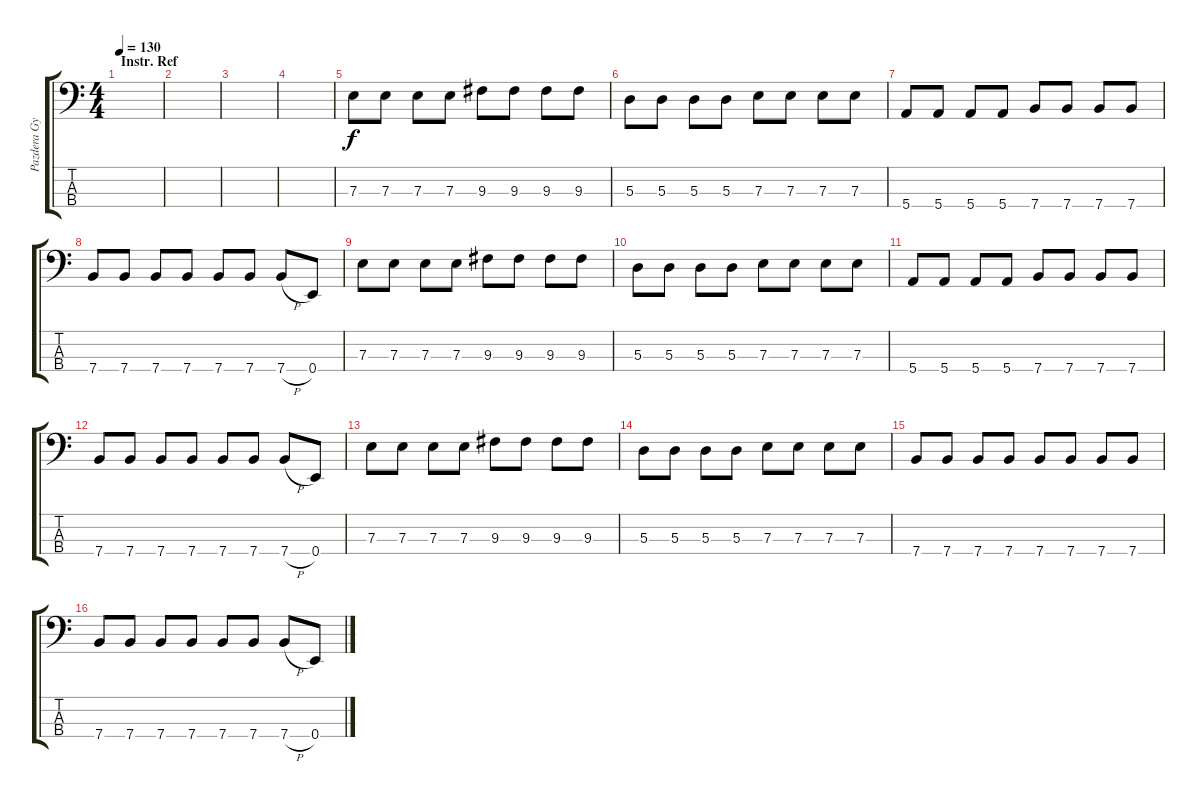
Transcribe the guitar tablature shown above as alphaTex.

\track ("Pazdera György" "Pazdera Gy") {instrument electricbasspick}
\staff {score tabs}
\tuning (G2 D2 A1 E1) {hide}
\ts (4 4)
\section ("" "Instr. Ref")
\tempo 130
\clef f4
\ks c
|
|
|
|
7.3.8 7.3.8 7.3.8 7.3.8 9.3.8 9.3.8 9.3.8 9.3.8 |
5.3.8 5.3.8 5.3.8 5.3.8 7.3.8 7.3.8 7.3.8 7.3.8 |
5.4.8 5.4.8 5.4.8 5.4.8 7.4.8 7.4.8 7.4.8 7.4.8 |
7.4.8 7.4.8 7.4.8 7.4.8 7.4.8 7.4.8 7.4{h}.8 0.4.8 |
7.3.8 7.3.8 7.3.8 7.3.8 9.3.8 9.3.8 9.3.8 9.3.8 |
5.3.8 5.3.8 5.3.8 5.3.8 7.3.8 7.3.8 7.3.8 7.3.8 |
5.4.8 5.4.8 5.4.8 5.4.8 7.4.8 7.4.8 7.4.8 7.4.8 |
7.4.8 7.4.8 7.4.8 7.4.8 7.4.8 7.4.8 7.4{h}.8 0.4.8 |
7.3.8 7.3.8 7.3.8 7.3.8 9.3.8 9.3.8 9.3.8 9.3.8 |
5.3.8 5.3.8 5.3.8 5.3.8 7.3.8 7.3.8 7.3.8 7.3.8 |
7.4.8 7.4.8 7.4.8 7.4.8 7.4.8 7.4.8 7.4.8 7.4.8 |
7.4.8 7.4.8 7.4.8 7.4.8 7.4.8 7.4.8 7.4{h}.8 0.4.8
